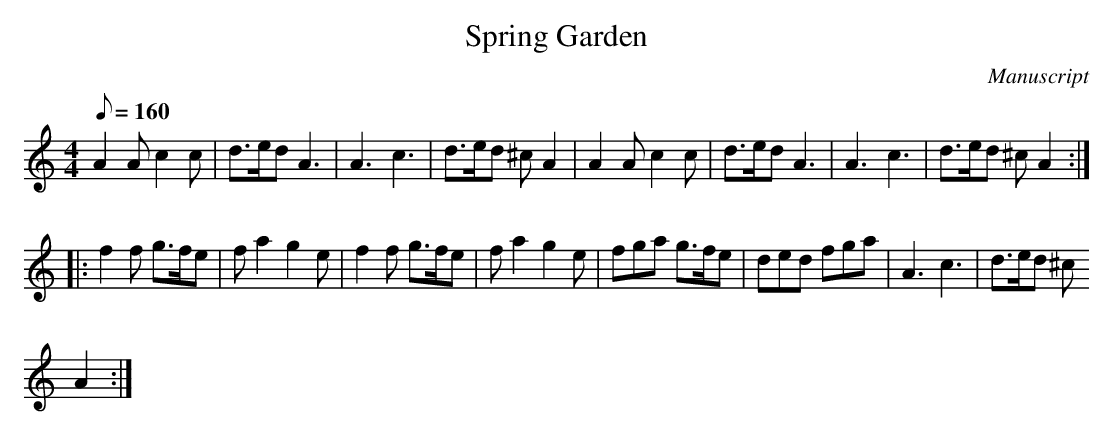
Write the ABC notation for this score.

X:1
T: Spring Garden
M:4/4
L:1/8
Q:160
O:Manuscript
K:C
A2 A c2 c|d>ed A3|A3 c3|d>ed ^c A2|A2 A c2 c|d>ed A3|A3 c3|d>ed ^c A2::
f2 f g>fe|f a2 g2 e|f2 f g>fe|f a2 g2 e|fga g>fe|ded fga| A3 c3|d>ed ^c
A2:|
